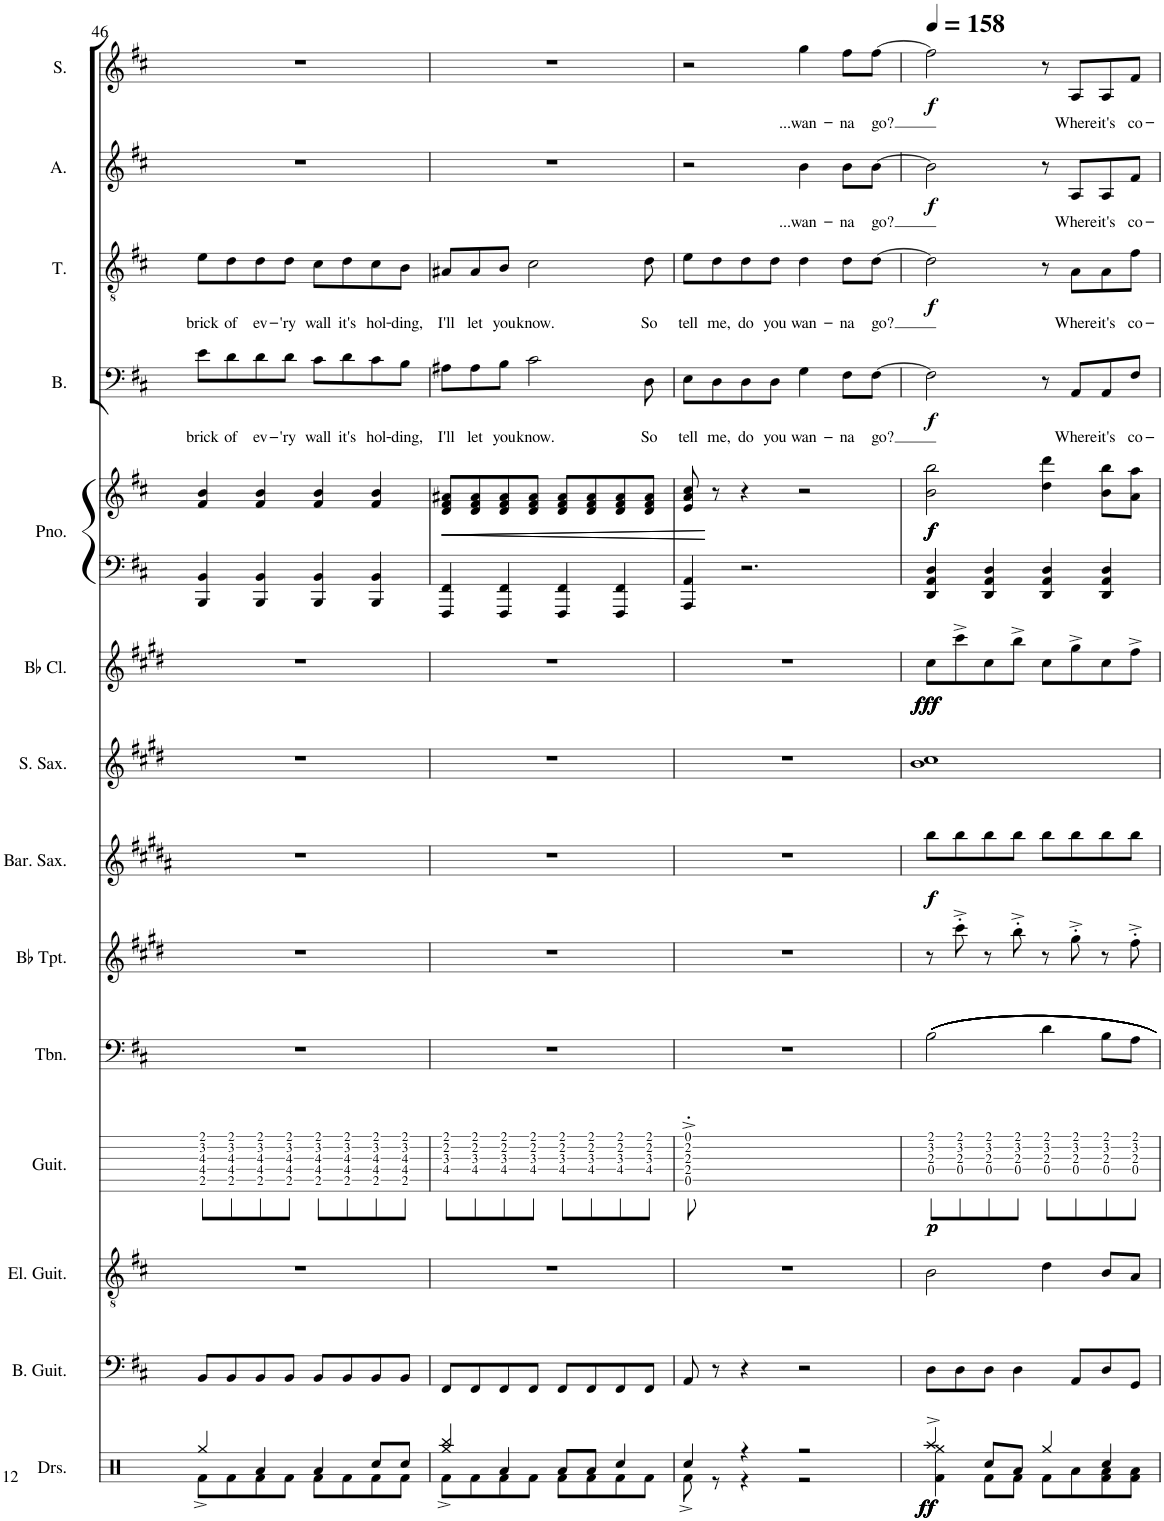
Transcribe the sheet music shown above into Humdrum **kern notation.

**kern	**kern	**kern	**dynam	**kern	**kern	**kern	**dynam	**kern	**kern	**dynam	**kern	**kern	**dynam	**kern	**text	**dynam	**kern	**text	**dynam	**kern	**text	**dynam	**kern	**text	**dynam
*part13	*part12	*part11	*part11	*part10	*part9	*part8	*part8	*part7	*part6	*part6	*part5	*part5	*part5	*part4	*part4	*part4	*part3	*part3	*part3	*part2	*part2	*part2	*part1	*part1	*part1
*staff14	*staff13	*staff12	*staff12	*staff11	*staff10	*staff9	*staff9	*staff8	*staff7	*staff7	*staff6	*staff5	*staff5/6	*staff4	*staff4	*staff4	*staff3	*staff3	*staff3	*staff2	*staff2	*staff2	*staff1	*staff1	*staff1
*I"Bass Guitar	*I"Electric Guitar	*I"Acoustic Guitar	*	*I"Trombone	*I"Bb Trumpet	*I"Baritone Saxophone	*	*I"Soprano Saxophone	*I"Bb Clarinet	*	*I"Piano	*	*	*I"Bass	*	*	*I"Tenor	*	*	*I"Alto	*	*	*I"Soprano	*	*
*I'B. Guit.	*I'El. Guit.	*I'Guit.	*	*I'Tbn.	*I'Bb Tpt.	*I'Bar. Sax.	*	*I'S. Sax.	*I'Bb Cl.	*	*I'Pno.	*	*	*I'B.	*	*	*I'T.	*	*	*I'A.	*	*	*I'S.	*	*
!!LO:PB:g=z
*clefF4	*clefGv2	*	*	*clefF4	*clefG2	*clefG2	*	*clefG2	*clefG2	*	*clefF4	*clefG2	*	*clefF4	*	*	*clefGv2	*	*	*clefG2	*	*	*clefG2	*	*
*Trd7c12	*	*	*	*	*Trd1c2	*Trd12c21	*	*Trd1c2	*Trd1c2	*	*	*	*	*	*	*	*	*	*	*	*	*	*	*	*
*k[f#c#]	*k[f#c#]	*k[f#c#]	*	*k[f#c#]	*k[f#c#g#d#]	*k[f#c#g#d#a#]	*	*k[f#c#g#d#]	*k[f#c#g#d#]	*	*k[f#c#]	*k[f#c#]	*	*k[f#c#]	*	*	*k[f#c#]	*	*	*k[f#c#]	*	*	*k[f#c#]	*	*
*M4/4	*M4/4	*M4/4	*	*M4/4	*M4/4	*M4/4	*	*M4/4	*M4/4	*	*M4/4	*M4/4	*	*M4/4	*	*	*M4/4	*	*	*M4/4	*	*	*M4/4	*	*
=46	=46	=46	=46	=46	=46	=46	=46	=46	=46	=46	=46	=46	=46	=46	=46	=46	=46	=46	=46	=46	=46	=46	=46	=46	=46
!	!	!	!	!	!	!	!	!	!	!	!	!	!	!	!LO:LY:b	!	!	!LO:LY:b	!	!	!	!	!	!	!
8BB/L	1r	8BB\ 8F#\ 8B\ 8d\ 8f#\L	.	1r	1r	1r	.	1r	1r	.	4BBB/ 4BB/	4f#/ 4b/	.	8e\L	brick	.	8e\L	brick	.	1r	.	.	1r	.	.
!	!	!	!	!	!	!	!	!	!	!	!	!	!	!	!LO:LY:b	!	!	!LO:LY:b	!	!	!	!	!	!	!
8BB/	.	8BB\ 8F#\ 8B\ 8d\ 8f#\	.	.	.	.	.	.	.	.	.	.	.	8d\	of	.	8d\	of	.	.	.	.	.	.	.
!	!	!	!	!	!	!	!	!	!	!	!	!	!	!	!LO:LY:b	!	!	!LO:LY:b	!	!	!	!	!	!	!
8BB/	.	8BB\ 8F#\ 8B\ 8d\ 8f#\	.	.	.	.	.	.	.	.	4BBB/ 4BB/	4f#/ 4b/	.	8d\	ev-	.	8d\	ev-	.	.	.	.	.	.	.
!	!	!	!	!	!	!	!	!	!	!	!	!	!	!	!LO:LY:b	!	!	!LO:LY:b	!	!	!	!	!	!	!
8BB/J	.	8BB\ 8F#\ 8B\ 8d\ 8f#\J	.	.	.	.	.	.	.	.	.	.	.	8d\J	-'ry	.	8d\J	-'ry	.	.	.	.	.	.	.
!	!	!	!	!	!	!	!	!	!	!	!	!	!	!	!LO:LY:b	!	!	!LO:LY:b	!	!	!	!	!	!	!
8BB/L	.	8BB\ 8F#\ 8B\ 8d\ 8f#\L	.	.	.	.	.	.	.	.	4BBB/ 4BB/	4f#/ 4b/	.	8c#\L	wall	.	8c#\L	wall	.	.	.	.	.	.	.
!	!	!	!	!	!	!	!	!	!	!	!	!	!	!	!LO:LY:b	!	!	!LO:LY:b	!	!	!	!	!	!	!
8BB/	.	8BB\ 8F#\ 8B\ 8d\ 8f#\	.	.	.	.	.	.	.	.	.	.	.	8d\	it's	.	8d\	it's	.	.	.	.	.	.	.
!	!	!	!	!	!	!	!	!	!	!	!	!	!	!	!LO:LY:b	!	!	!LO:LY:b	!	!	!	!	!	!	!
8BB/	.	8BB\ 8F#\ 8B\ 8d\ 8f#\	.	.	.	.	.	.	.	.	4BBB/ 4BB/	4f#/ 4b/	.	8c#\	hol-	.	8c#\	hol-	.	.	.	.	.	.	.
!	!	!	!	!	!	!	!	!	!	!	!	!	!	!	!LO:LY:b	!	!	!LO:LY:b	!	!	!	!	!	!	!
8BB/J	.	8BB\ 8F#\ 8B\ 8d\ 8f#\J	.	.	.	.	.	.	.	.	.	.	.	8B\J	-ding,	.	8B\J	-ding,	.	.	.	.	.	.	.
=47	=47	=47	=47	=47	=47	=47	=47	=47	=47	=47	=47	=47	=47	=47	=47	=47	=47	=47	=47	=47	=47	=47	=47	=47	=47
!	!	!	!	!	!	!	!	!	!	!	!	!	!LO:HP:b	!	!LO:LY:b	!	!	!LO:LY:b	!	!	!	!	!	!	!
8FF#/L	1r	8F#\ 8A#\ 8c#\ 8f#\L	.	1r	1r	1r	.	1r	1r	.	4FFF#/ 4FF#/	8d/ 8f#/ 8a#X/L	<	8A#X\L	I'll	.	8A#X/L	I'll	.	1r	.	.	1r	.	.
!	!	!	!	!	!	!	!	!	!	!	!	!	!LO:HP:b	!	!LO:LY:b	!	!	!LO:LY:b	!	!	!	!	!	!	!
8FF#/	.	8F#\ 8A#\ 8c#\ 8f#\	.	.	.	.	.	.	.	.	.	8d/ 8f#/ 8a#/	<	8A#\	let	.	8A#/	let	.	.	.	.	.	.	.
!	!	!	!	!	!	!	!	!	!	!	!	!	!	!	!LO:LY:b	!	!	!LO:LY:b	!	!	!	!	!	!	!
8FF#/	.	8F#\ 8A#\ 8c#\ 8f#\	.	.	.	.	.	.	.	.	4FFF#/ 4FF#/	8d/ 8f#/ 8a#/	.	8B\J	you	.	8B/J	you	.	.	.	.	.	.	.
!	!	!	!	!	!	!	!	!	!	!	!	!	!	!	!LO:LY:b	!	!	!LO:LY:b	!	!	!	!	!	!	!
8FF#/J	.	8F#\ 8A#\ 8c#\ 8f#\J	.	.	.	.	.	.	.	.	.	8d/ 8f#/ 8a#/J	.	2c#\	know.	.	2c#\	know.	.	.	.	.	.	.	.
8FF#/L	.	8F#\ 8A#\ 8c#\ 8f#\L	.	.	.	.	.	.	.	.	4FFF#/ 4FF#/	8d/ 8f#/ 8a#/L	.	.	.	.	.	.	.	.	.	.	.	.	.
8FF#/	.	8F#\ 8A#\ 8c#\ 8f#\	.	.	.	.	.	.	.	.	.	8d/ 8f#/ 8a#/	.	.	.	.	.	.	.	.	.	.	.	.	.
8FF#/	.	8F#\ 8A#\ 8c#\ 8f#\	.	.	.	.	.	.	.	.	4FFF#/ 4FF#/	8d/ 8f#/ 8a#/	.	.	.	.	.	.	.	.	.	.	.	.	.
!	!	!	!	!	!	!	!	!	!	!	!	!	!	!	!LO:LY:b	!	!	!LO:LY:b	!	!	!	!	!	!	!
8FF#/J	.	8F#\ 8A#\ 8c#\ 8f#\J	.	.	.	.	.	.	.	.	.	8d/ 8f#/ 8a#/J	.	8D\	So	.	8d\	So	.	.	.	.	.	.	.
=48	=48	=48	=48	=48	=48	=48	=48	=48	=48	=48	=48	=48	=48	=48	=48	=48	=48	=48	=48	=48	=48	=48	=48	=48	=48
!	!	!	!	!	!	!	!	!	!	!	!	!	!	!	!LO:LY:b	!	!	!LO:LY:b	!	!	!	!	!	!	!
8AA/	1r	8AA\^' 8E\^' 8A\^' 8c#\^' 8e\^'	.	1r	1r	1r	.	1r	1r	.	4AAA/ 4AA/	8e/ 8a/ 8cc#/	.	8E\L	tell	.	8e\L	tell	.	2r	.	.	2r	.	.
!	!	!	!	!	!	!	!	!	!	!	!	!	!	!	!LO:LY:b	!	!	!LO:LY:b	!	!	!	!	!	!	!
8r	.	8r	.	.	.	.	.	.	.	.	.	8r	[ [	8D\	me,	.	8d\	me,	.	.	.	.	.	.	.
!	!	!	!	!	!	!	!	!	!	!	!	!	!	!	!LO:LY:b	!	!	!LO:LY:b	!	!	!	!	!	!	!
4r	.	4r	.	.	.	.	.	.	.	.	2.r	4r	.	8D\	do	.	8d\	do	.	.	.	.	.	.	.
!	!	!	!	!	!	!	!	!	!	!	!	!	!	!	!LO:LY:b	!	!	!LO:LY:b	!	!	!	!	!	!	!
.	.	.	.	.	.	.	.	.	.	.	.	.	.	8D\J	you	.	8d\J	you	.	.	.	.	.	.	.
!	!	!	!	!	!	!	!	!	!	!	!	!	!	!	!LO:LY:b	!	!	!LO:LY:b	!	!	!LO:LY:b	!	!	!LO:LY:b	!
2r	.	2r	.	.	.	.	.	.	.	.	.	2r	.	4G\	wan-	.	4d\	wan-	.	4b\	...wan-	.	4gg\	...wan-	.
!	!	!	!	!	!	!	!	!	!	!	!	!	!	!	!LO:LY:b	!	!	!LO:LY:b	!	!	!LO:LY:b	!	!	!LO:LY:b	!
.	.	.	.	.	.	.	.	.	.	.	.	.	.	8F#\L	-na	.	8d\L	-na	.	8b\L	-na	.	8ff#\L	-na	.
!	!	!	!	!	!	!	!	!	!	!	!	!	!	!	!LO:LY:b	!	!	!LO:LY:b	!	!	!LO:LY:b	!	!	!LO:LY:b	!
.	.	.	.	.	.	.	.	.	.	.	.	.	.	[8F#\J	go?	.	[8d\J	go?	.	[8b\J	go?	.	[8ff#\J	go?	.
=49	=49	=49	=49	=49	=49	=49	=49	=49	=49	=49	=49	=49	=49	=49	=49	=49	=49	=49	=49	=49	=49	=49	=49	=49	=49
*	*	*	*	*	*	*	*	*	*	*	*	*	*	*	*	*	*	*	*	*	*	*	*MM158	*	*
!	!	!	!LO:DY:b	!	!	!	!	!	!	!	!	!	!	!	!	!	!	!	!	!	!	!	!	!	!
!	!	!	!LO:DY:n=1:b	!	!	!	!LO:DY:b	!	!	!	!	!	!	!	!	!	!	!	!	!	!	!	!	!	!
!	!	!	!	!	!	!	!LO:DY:n=1:b	!	!	!LO:DY:b	!	!	!	!	!	!	!	!	!	!	!	!	!	!	!
!	!	!	!	!	!	!	!	!	!	!LO:DY:n=1:b	!	!	!	!	!	!	!	!	!	!	!	!	!	!	!
!	!	!	!	!	!	!	!	!	!	!LO:DY:n=2:b	!	!	!	!	!	!	!	!	!	!	!	!	!	!	!
!	!	!	!	!	!	!	!	!	!	!LO:DY:n=3:b	!	!	!LO:DY:b	!	!	!	!	!	!	!	!	!	!	!	!
!	!	!	!	!	!	!	!	!	!	!	!	!	!LO:DY:n=1:b	!	!	!	!	!	!	!	!	!	!	!	!
!	!	!	!	!	!	!	!	!	!	!	!	!	!LO:DY:n=2:b	!	!	!	!	!	!	!	!	!	!	!	!
!	!	!	!	!	!	!	!	!	!	!	!	!	!LO:DY:n=3:b	!	!	!LO:DY:b	!	!	!LO:DY:b	!	!	!LO:DY:b	!	!	!LO:DY:b
8D\L	2B\	8D\ 8A\ 8d\ 8f#\L	p p	2B\	8r	8bb\L	f f	1b 1cc#	8cc#\L	fff fff fff fff	4DD/ 4AA/ 4D/	2b\ 2bb\	f f f f	2F#\]	.	f	2d\]	.	f	2b\]	.	f	2ff#\]	.	f
8D\	.	8D\ 8A\ 8d\ 8f#\	.	.	8ccc#'^\	8bb\	.	.	8ccc#^\	.	.	.	.	.	.	.	.	.	.	.	.	.	.	.	.
8D\J	.	8D\ 8A\ 8d\ 8f#\	.	.	8r	8bb\	.	.	8cc#\	.	4DD/ 4AA/ 4D/	.	.	.	.	.	.	.	.	.	.	.	.	.	.
4D\	.	8D\ 8A\ 8d\ 8f#\J	.	.	8bb'^\	8bb\J	.	.	8bb^\J	.	.	.	.	.	.	.	.	.	.	.	.	.	.	.	.
.	4d\	8D\ 8A\ 8d\ 8f#\L	.	4d\	8r	8bb\L	.	.	8cc#\L	.	4DD/ 4AA/ 4D/	4dd\ 4ddd\	.	8r	.	.	8r	.	.	8r	.	.	8r	.	.
!	!	!	!	!	!	!	!	!	!	!	!	!	!	!	!LO:LY:b	!	!	!LO:LY:b	!	!	!LO:LY:b	!	!	!LO:LY:b	!
8AA/L	.	8D\ 8A\ 8d\ 8f#\	.	.	8gg#'^\	8bb\	.	.	8gg#^\	.	.	.	.	8AA/L	Where	.	8A\L	Where	.	8A/L	Where	.	8A/L	Where	.
!	!	!	!	!	!	!	!	!	!	!	!	!	!	!	!LO:LY:b	!	!	!LO:LY:b	!	!	!LO:LY:b	!	!	!LO:LY:b	!
8D/	8B/L	8D\ 8A\ 8d\ 8f#\	.	8B\L	8r	8bb\	.	.	8cc#\	.	4DD/ 4AA/ 4D/	8b\ 8bb\L	.	8AA/	it's	.	8A\	it's	.	8A/	it's	.	8A/	it's	.
!	!	!	!	!	!	!	!	!	!	!	!	!	!	!	!LO:LY:b	!	!	!LO:LY:b	!	!	!LO:LY:b	!	!	!LO:LY:b	!
8GG/J	8A/J	8D\ 8A\ 8d\ 8f#\J	.	8A\J	8ff#'^\	8bb\J	.	.	8ff#^\J	.	.	8a\ 8aa\J	.	8F#/J	co-	.	8f#\J	co-	.	8f#/J	co-	.	8f#/J	co-	.
=	=	=	=	=	=	=	=	=	=	=	=	=	=	=	=	=	=	=	=	=	=	=	=	=	=
*-	*-	*-	*-	*-	*-	*-	*-	*-	*-	*-	*-	*-	*-	*-	*-	*-	*-	*-	*-	*-	*-	*-	*-	*-	*-
